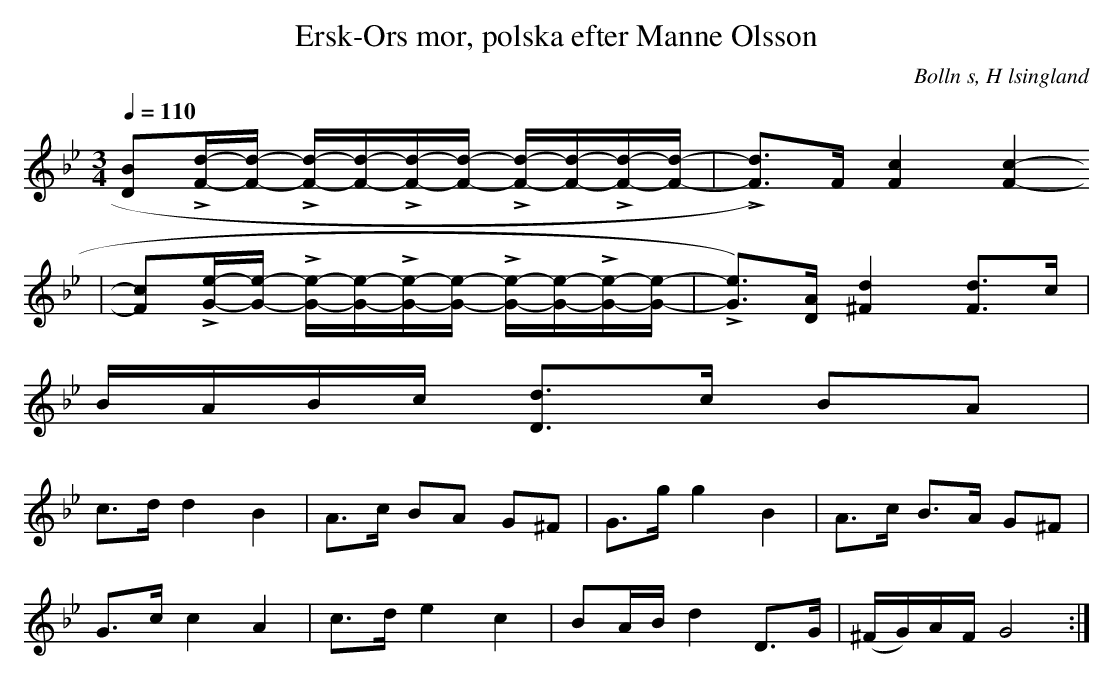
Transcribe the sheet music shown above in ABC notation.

X:1
T: Ersk-Ors mor, polska efter Manne Olsson
O:Bolln s, H lsingland
M:3/4
L:1/8
Q:1/4=110
K:Gm
[D B]L[F/d/]-[F/d/] - L[F/d/]-[F/d/]-L[F/d/]-[F/d/] - L[F/d/]-[F/d/]-L[F/d/]-[F/d/]-| L[F d])>F [-F2 c2] [F2 c2]-
|[F c]L[G/e/]-[G/e/] - L[G/e/]-[G/e/]-L[G/e/]-[G/e/] - L[G/e/]-[G/e/]-L[G/e/]-[G/e/]-| L[Ge])>[D A] [^F2 d2] [F d]>c|
B/A/B/c/ [D d]>c BA|
c>d    d2       B2           | A>c    BA       G^F       | G>g    g2 B2     | A>c         B>A G^F  |
G>c    c2       A2           | c>d    e2       c2        | BA/B/  d2 D>G   | (^F/G/)A/F/ G4      :|
